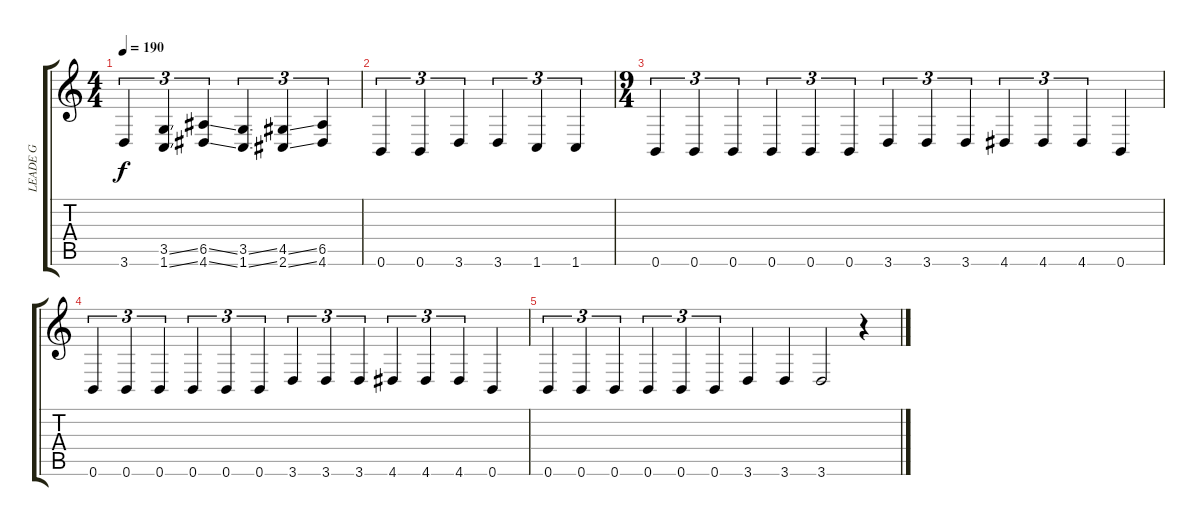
\track ("LEADE G" "LEADE G") {instrument distortionguitar}
\staff {score tabs}
\tuning (B3 Gb3 E3 A2 E2 B1) {hide}
\ts (4 4)
\tempo 190
\clef g2
\ks c
3.6.4{tu (3 2) dy f} (3.5{ss} 1.6{ss}).4{tu (3 2)} (6.5{ss} 4.6{ss}).4{tu (3 2)} (3.5{ss} 1.6{ss}).4{tu (3 2)} (4.5{ss} 2.6{ss}).4{tu (3 2)} (6.5 4.6).4{tu (3 2)} |
0.6.4{tu (3 2)} 0.6.4{tu (3 2)} 3.6.4{tu (3 2)} 3.6.4{tu (3 2)} 1.6.4{tu (3 2)} 1.6.4{tu (3 2)} |
\ts (9 4)
0.6.4{tu (3 2)} 0.6.4{tu (3 2)} 0.6.4{tu (3 2)} 0.6.4{tu (3 2)} 0.6.4{tu (3 2)} 0.6.4{tu (3 2)} 3.6.4{tu (3 2)} 3.6.4{tu (3 2)} 3.6.4{tu (3 2)} 4.6.4{tu (3 2)} 4.6.4{tu (3 2)} 4.6.4{tu (3 2)} 0.6.4 |
0.6.4{tu (3 2)} 0.6.4{tu (3 2)} 0.6.4{tu (3 2)} 0.6.4{tu (3 2)} 0.6.4{tu (3 2)} 0.6.4{tu (3 2)} 3.6.4{tu (3 2)} 3.6.4{tu (3 2)} 3.6.4{tu (3 2)} 4.6.4{tu (3 2)} 4.6.4{tu (3 2)} 4.6.4{tu (3 2)} 0.6.4 |
0.6.4{tu (3 2)} 0.6.4{tu (3 2)} 0.6.4{tu (3 2)} 0.6.4{tu (3 2)} 0.6.4{tu (3 2)} 0.6.4{tu (3 2)} 3.6.4 3.6.4 3.6.2 r.4
